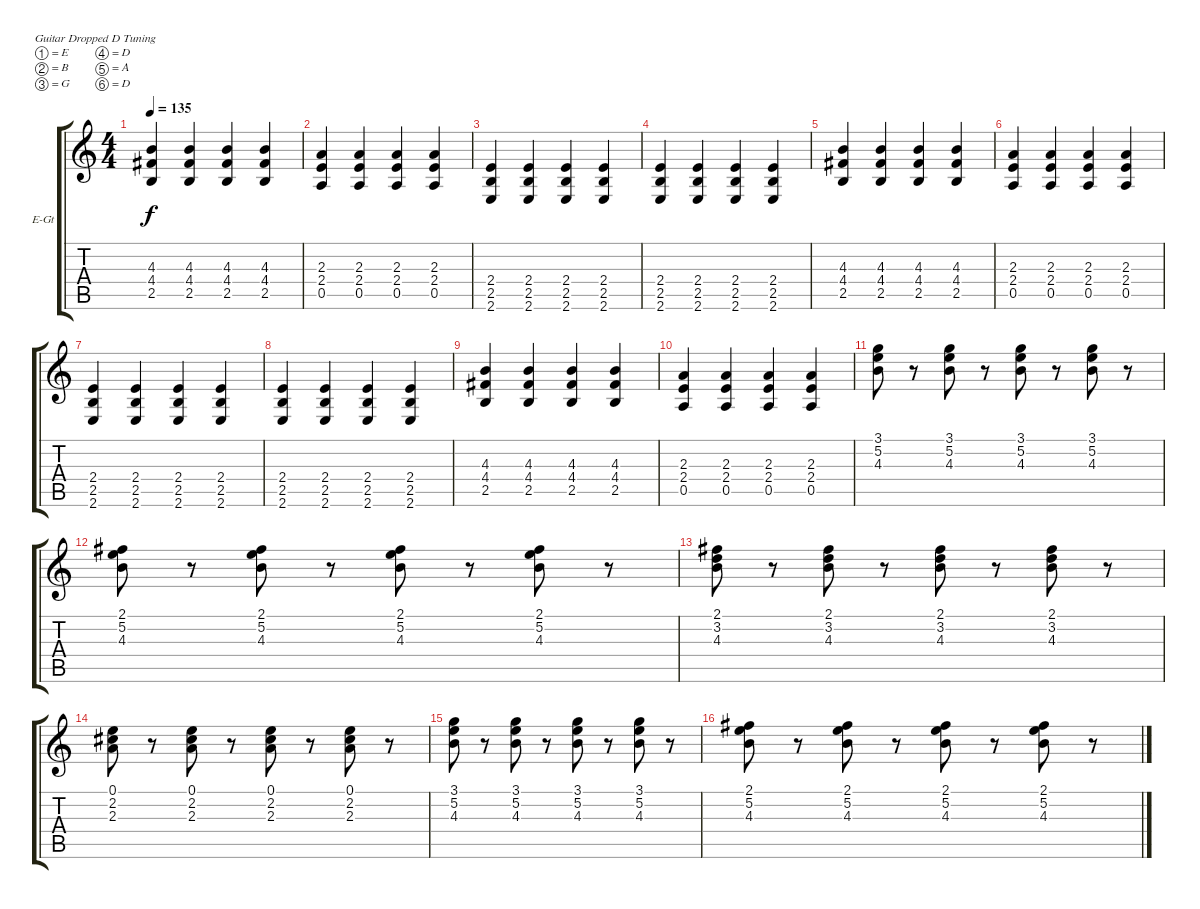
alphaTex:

\bracketExtendMode groupsimilarinstruments
\firstSystemTrackNameOrientation horizontal
\otherSystemsTrackNameOrientation horizontal
\track ("Overdriven-guitar (Richard)" "E-Gt") {instrument overdrivenguitar}
\staff {score tabs}
\tuning (E4 B3 G3 D3 A2 D2)
\ts (4 4)
\tempo 135
\clef g2
\ks c
(4.3 4.4 2.5).4{dy f} (4.3 4.4 2.5).4 (4.3 4.4 2.5).4 (4.3 4.4 2.5).4 |
(2.3 2.4 0.5).4 (2.3 2.4 0.5).4 (2.3 2.4 0.5).4 (2.3 2.4 0.5).4 |
(2.4 2.5 2.6).4 (2.4 2.5 2.6).4 (2.4 2.5 2.6).4 (2.4 2.5 2.6).4 |
(2.4 2.5 2.6).4 (2.4 2.5 2.6).4 (2.4 2.5 2.6).4 (2.4 2.5 2.6).4 |
(4.3 4.4 2.5).4 (4.3 4.4 2.5).4 (4.3 4.4 2.5).4 (4.3 4.4 2.5).4 |
(2.3 2.4 0.5).4 (2.3 2.4 0.5).4 (2.3 2.4 0.5).4 (2.3 2.4 0.5).4 |
(2.4 2.5 2.6).4 (2.4 2.5 2.6).4 (2.4 2.5 2.6).4 (2.4 2.5 2.6).4 |
(2.4 2.5 2.6).4 (2.4 2.5 2.6).4 (2.4 2.5 2.6).4 (2.4 2.5 2.6).4 |
(4.3 4.4 2.5).4 (4.3 4.4 2.5).4 (4.3 4.4 2.5).4 (4.3 4.4 2.5).4 |
(2.3 2.4 0.5).4 (2.3 2.4 0.5).4 (2.3 2.4 0.5).4 (2.3 2.4 0.5).4 |
(3.1 5.2 4.3).8 r.8 (3.1 5.2 4.3).8 r.8 (3.1 5.2 4.3).8 r.8 (3.1 5.2 4.3).8 r.8 |
(2.1 5.2 4.3).8 r.8 (2.1 5.2 4.3).8 r.8 (2.1 5.2 4.3).8 r.8 (2.1 5.2 4.3).8 r.8 |
(2.1 3.2 4.3).8 r.8 (2.1 3.2 4.3).8 r.8 (2.1 3.2 4.3).8 r.8 (2.1 3.2 4.3).8 r.8 |
(0.1 2.2 2.3).8 r.8 (0.1 2.2 2.3).8 r.8 (0.1 2.2 2.3).8 r.8 (0.1 2.2 2.3).8 r.8 |
(3.1 5.2 4.3).8 r.8 (3.1 5.2 4.3).8 r.8 (3.1 5.2 4.3).8 r.8 (3.1 5.2 4.3).8 r.8 |
(2.1 5.2 4.3).8 r.8 (2.1 5.2 4.3).8 r.8 (2.1 5.2 4.3).8 r.8 (2.1 5.2 4.3).8 r.8
